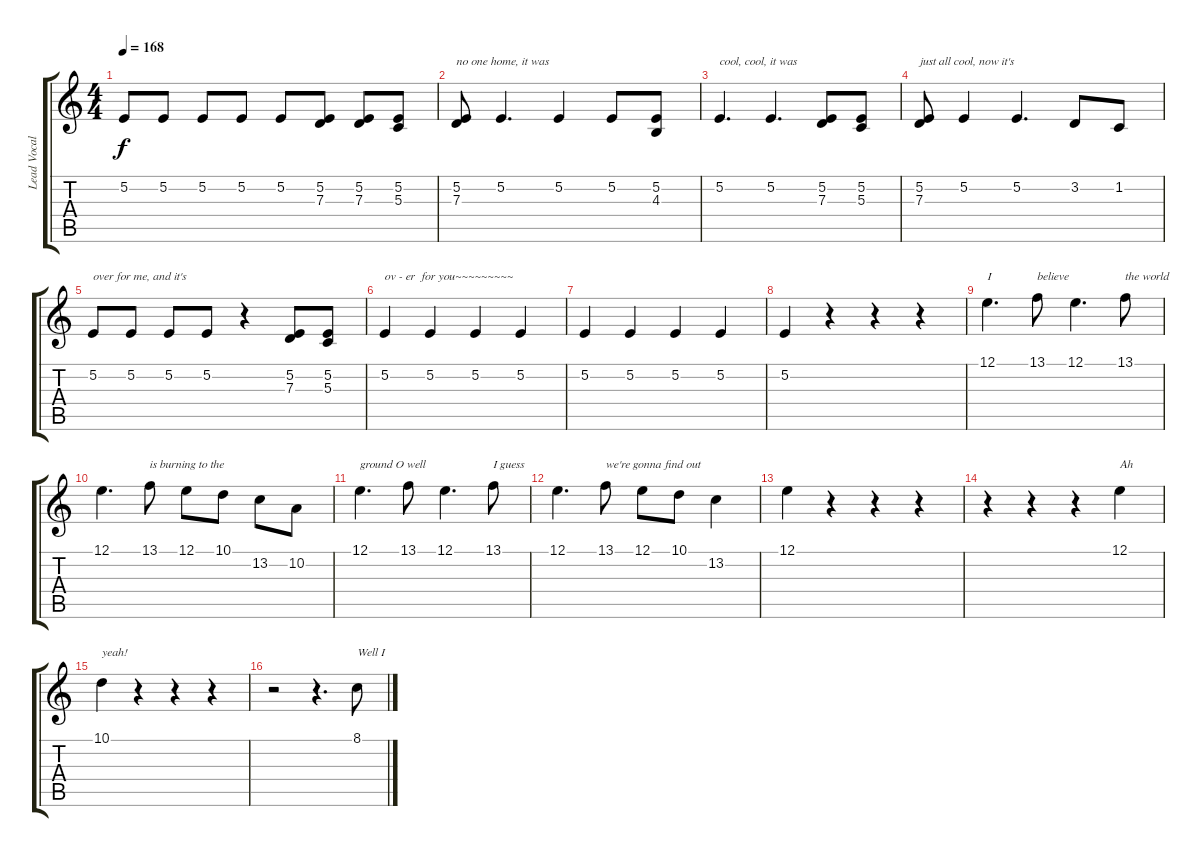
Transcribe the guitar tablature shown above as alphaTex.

\track ("Lead Vocals" "Lead Vocal") {instrument acousticgrandpiano}
\staff {score tabs}
\tuning (E4 B3 G3 D3 A2 E2) {hide}
\ts (4 4)
\tempo 168
\clef g2
\ks c
5.2.8{dy f} 5.2.8 5.2.8 5.2.8 5.2.8 (5.2 7.3).8 (5.2 7.3).8 (5.2 5.3).8 |
(5.2 7.3).8{txt "no one home, it was"} 5.2.4{d} 5.2.4 5.2.8 (5.2 4.3).8 |
5.2.4{d txt "cool, cool, it was"} 5.2.4{d} (5.2 7.3).8 (5.2 5.3).8 |
(5.2 7.3).8{txt "just all cool, now it's"} 5.2.4 5.2.4{d} 3.2.8 1.2.8 |
5.2.8{txt "over for me, and it's"} 5.2.8 5.2.8 5.2.8 r.4 (5.2 7.3).8 (5.2 5.3).8 |
5.2.4{txt "ov - er  for you~~~~~~~~~"} 5.2.4 5.2.4 5.2.4 |
5.2.4 5.2.4 5.2.4 5.2.4 |
5.2.4 r.4 r.4 r.4 |
12.1.4{d txt "I"} 13.1.8{txt "believe"} 12.1.4{d} 13.1.8{txt "the world"} |
12.1.4{d} 13.1.8{txt "is burning to the"} 12.1.8 10.1.8 13.2.8 10.2.8 |
12.1.4{d txt "ground O well"} 13.1.8 12.1.4{d} 13.1.8{txt "I guess"} |
12.1.4{d} 13.1.8{txt "we're gonna find out"} 12.1.8 10.1.8 13.2.4 |
12.1.4 r.4 r.4 r.4 |
r.4 r.4 r.4 12.1.4{txt "Ah"} |
10.1.4{txt "yeah!"} r.4 r.4 r.4 |
r.2 r.4{d} 8.1.8{txt "Well I"}
